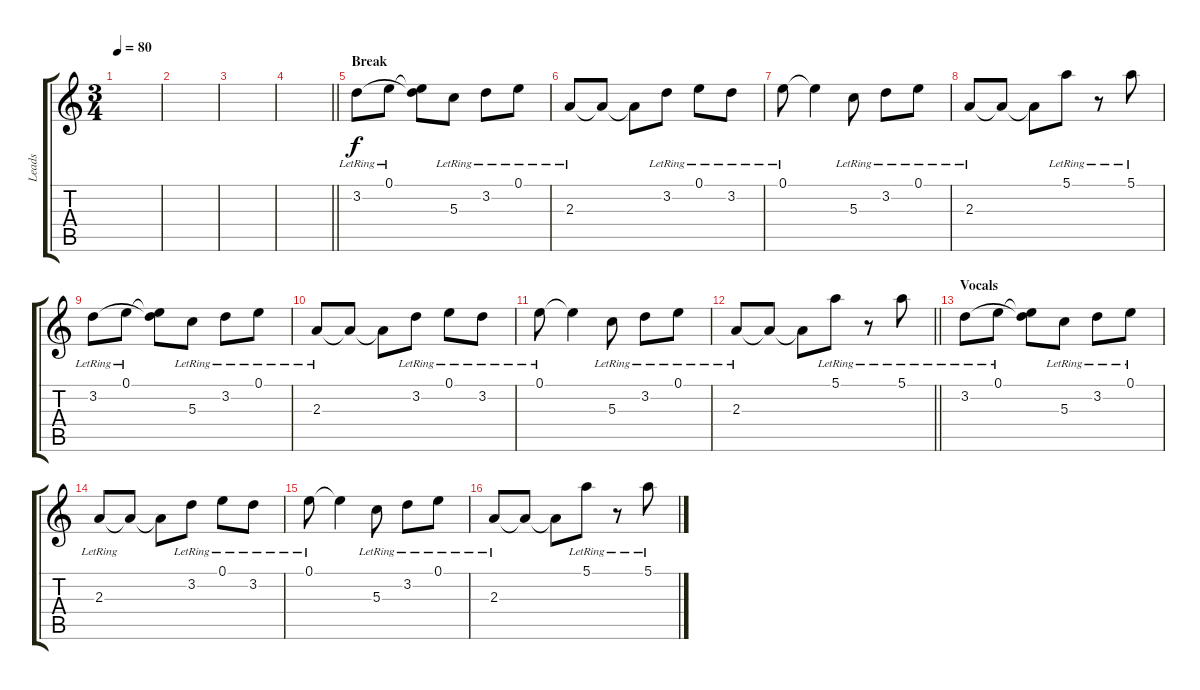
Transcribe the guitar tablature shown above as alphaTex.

\track ("Leads" "Leads") {instrument distortionguitar}
\staff {score tabs}
\tuning (E4 B3 G3 D3 A2 E2) {hide}
\ts (3 4)
\tempo 80
\clef g2
\ks c
|
|
|
\barLineRight lightlight
|
\section ("" "Break")
3.2{lr}.8 0.1{lr}.8 (0.1{t} 3.2{t}).8 5.3{lr}.8 3.2{lr}.8 0.1{lr}.8 |
2.3{lr}.8 2.3{t}.8 2.3{t}.8 3.2{lr}.8 0.1{lr}.8 3.2{lr}.8 |
0.1{lr}.8 0.1{t}.4 5.3{lr}.8 3.2{lr}.8 0.1{lr}.8 |
2.3{lr}.8 2.3{t}.8 2.3{t}.8 5.1{lr}.8 r.8 5.1{lr}.8 |
3.2{lr}.8 0.1{lr}.8 (0.1{t} 3.2{t}).8 5.3{lr}.8 3.2{lr}.8 0.1{lr}.8 |
2.3{lr}.8 2.3{t}.8 2.3{t}.8 3.2{lr}.8 0.1{lr}.8 3.2{lr}.8 |
0.1{lr}.8 0.1{t}.4 5.3{lr}.8 3.2{lr}.8 0.1{lr}.8 |
\barLineRight lightlight
2.3{lr}.8 2.3{t}.8 2.3{t}.8 5.1{lr}.8 r.8 5.1{lr}.8 |
\section ("" "Vocals")
3.2{lr}.8 0.1{lr}.8 (0.1{t} 3.2{t}).8 5.3{lr}.8 3.2{lr}.8 0.1{lr}.8 |
2.3{lr}.8 2.3{t}.8 2.3{t}.8 3.2{lr}.8 0.1{lr}.8 3.2{lr}.8 |
0.1{lr}.8 0.1{t}.4 5.3{lr}.8 3.2{lr}.8 0.1{lr}.8 |
2.3{lr}.8 2.3{t}.8 2.3{t}.8 5.1{lr}.8 r.8 5.1{lr}.8
